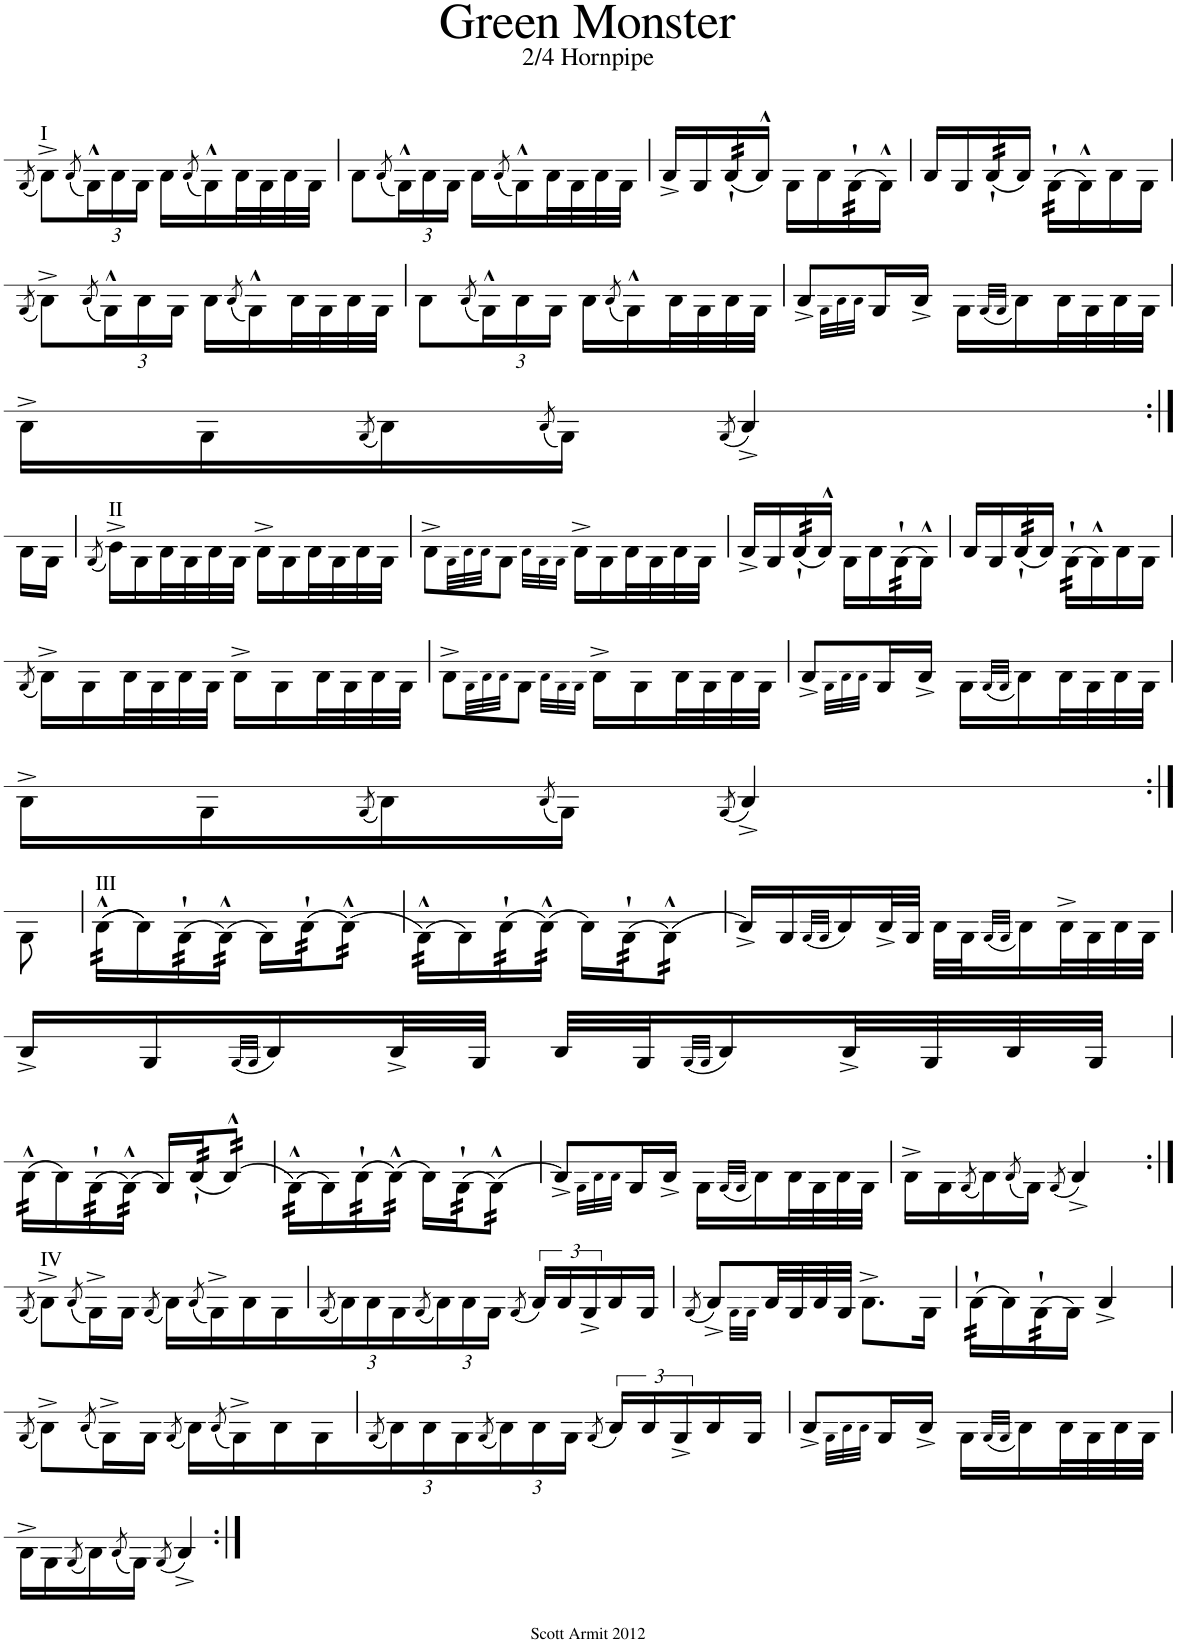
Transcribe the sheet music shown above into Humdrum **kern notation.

**kern
*part1
*staff1
*I"Piano
*I'Pno
*stria1
*clefG2
*k[]
=1
(8qa/
!LO:TX:a:t=I
8cc^\L)
(8qcc/
*Xbrackettup
24a^^\L)
24cc\
24a\JJ
16cc\LL
(8qcc/
16a^^\)
32cc\L
32a\
32cc\
32a\JJJ
=2
8cc\L
(8qcc/
24a^^\L)
24cc\
24a\JJ
16cc\LL
(8qcc/
16a^^\)
32cc\L
32a\
32cc\
32a\JJJ
=3
16cc^/LL
16a/
*tremolo
(64cc`/
(64cc`/
(64cc`/
(64cc`/
*Xtremolo
16cc^^/JJ)
16a\LL
16cc\
*tremolo
(64a`\
(64a`\
(64a`\
(64a`\
*Xtremolo
16a^^\JJ)
=4
16cc/LL
16a/
*tremolo
(64cc`/
(64cc`/
(64cc`/
(64cc`/
*Xtremolo
16cc/JJ)
*tremolo
(64a`\LLLL
(64a`\
(64a`\
(64a`\
*Xtremolo
16a^^\)
16cc\
16a\JJ
!!LO:LB:g=z
=5
(8qa/
8cc^\L)
(8qcc/
24a^^\L)
24cc\
24a\JJ
16cc\LL
(8qcc/
16a^^\)
32cc\L
32a\
32cc\
32a\JJJ
=6
8cc\L
(8qcc/
24a^^\L)
24cc\
24a\JJ
16cc\LL
(8qcc/
16a^^\)
32cc\L
32a\
32cc\
32a\JJJ
=7
8cc^/L
32qa\LLL
32qcc\
32qcc\JJJ
16a/L
16cc^/JJ
16a\LL
(32qa/LLL
32qa/JJJ
16cc\)
32cc\L
32a\
32cc\
32a\JJJ
!!LO:LB:g=z
=8
16cc^\LL
16a\
(8qa/
16cc\)
(8qcc/
16a\JJ)
(8qa/
4cc^/)
!!LO:LB:g=z
=9:|!
16cc\LL
16a\JJ
=10
(8qa/
!LO:TX:a:t=II
16dd^\LL)
16a\
32cc\L
32a\
32cc\
32a\JJJ
16cc^\LL
16a\
32cc\L
32a\
32cc\
32a\JJJ
=11
8cc^\L
32qa\LLL
32qcc\
32qcc\JJJ
8a\J
32qcc\LLL
32qa\
32qa\JJJ
16cc^\LL
16a\
32cc\L
32a\
32cc\
32a\JJJ
=12
16cc^/LL
16a/
*tremolo
(64cc`/
(64cc`/
(64cc`/
(64cc`/
*Xtremolo
16cc^^/JJ)
16a\LL
16cc\
*tremolo
(64a`\
(64a`\
(64a`\
(64a`\
*Xtremolo
16a^^\JJ)
=13
16cc/LL
16a/
*tremolo
(64cc`/
(64cc`/
(64cc`/
(64cc`/
*Xtremolo
16cc/JJ)
*tremolo
(64a`\LLLL
(64a`\
(64a`\
(64a`\
*Xtremolo
16a^^\)
16cc\
16a\JJ
!!LO:LB:g=z
=14
(8qa/
16cc^\LL)
16a\
32cc\L
32a\
32cc\
32a\JJJ
16cc^\LL
16a\
32cc\L
32a\
32cc\
32a\JJJ
=15
8cc^\L
32qa\LLL
32qcc\
32qcc\JJJ
8a\J
32qcc\LLL
32qa\
32qa\JJJ
16cc^\LL
16a\
32cc\L
32a\
32cc\
32a\JJJ
=16
8cc^/L
32qa\LLL
32qcc\
32qcc\JJJ
16a/L
16cc^/JJ
16a\LL
(32qa/LLL
32qa/JJJ
16cc\)
32cc\L
32a\
32cc\
32a\JJJ
!!LO:LB:g=z
=17
16cc^\LL
16a\
(8qa/
16cc\)
(8qcc/
16a\JJ)
(8qa/
4cc^/)
!!LO:LB:g=z
=18:|!
8a\
=19
!LO:TX:a:t=III
*tremolo
((64cc^^\LLLL
((64cc^^\
((64cc^^\
((64cc^^\
*Xtremolo
16cc\))
*tremolo
(64a`\
(64a`\
(64a`\
(64a`\
(64a^^\)
(64a^^\)
(64a^^\)
(64a^^\)JJJJ
*Xtremolo
16a\LL)
*tremolo
(64cc`\
(64cc`\
(64cc`\
(64cc`\JJJJ
(32cc^^\)
(32cc^^\)
(32cc^^\)
(32cc^^\)JJJ
=20
(64a^^\)LLLL
(64a^^\)
(64a^^\)
(64a^^\)
*Xtremolo
16a\)
*tremolo
(64cc`\
(64cc`\
(64cc`\
(64cc`\
(64cc^^\)
(64cc^^\)
(64cc^^\)
(64cc^^\)JJJJ
*Xtremolo
16cc\LL)
*tremolo
(64a`\
(64a`\
(64a`\
(64a`\JJJJ
(32a^^\)
(32a^^\)
(32a^^\)
(32a^^\)JJJ
*Xtremolo
=21
16cc^/LL)
16a/
(32qa/LLL
32qa/JJJ
16cc/)
32cc^/L
32a/JJJ
32cc\LLL
32a\J
(32qa/LLL
32qa/JJJ
16cc\)
32cc^\L
32a\
32cc\
32a\JJJ
!!LO:LB:g=z
=22
16cc^/LL
16a/
(32qa/LLL
32qa/JJJ
16cc/)
32cc^/L
32a/JJJ
32cc/LLL
32a/J
(32qa/LLL
32qa/JJJ
16cc/)
32cc^/L
32a/
32cc/
32a/JJJ
!!LO:LB:g=z
=23
*tremolo
(64cc^^\LLLL
(64cc^^\
(64cc^^\
(64cc^^\
*Xtremolo
16cc\)
*tremolo
(64a`\
(64a`\
(64a`\
(64a`\
(64a^^\)
(64a^^\)
(64a^^\)
(64a^^\)JJJJ
*Xtremolo
16a/LL)
*tremolo
(64cc`/
(64cc`/
(64cc`/
(64cc`/JJJJ
(32cc^^/)
(32cc^^/)
(32cc^^/)
(32cc^^/)JJJ
=24
(64a^^\)LLLL
(64a^^\)
(64a^^\)
(64a^^\)
*Xtremolo
16a\)
*tremolo
(64cc`\
(64cc`\
(64cc`\
(64cc`\
(64cc^^\)
(64cc^^\)
(64cc^^\)
(64cc^^\)JJJJ
*Xtremolo
16cc\LL)
*tremolo
(64a`\
(64a`\
(64a`\
(64a`\JJJJ
(32a^^\)
(32a^^\)
(32a^^\)
(32a^^\)JJJ
*Xtremolo
=25
8cc^/L)
32qa\LLL
32qcc\
32qcc\JJJ
16a/L
16cc^/JJ
16a\LL
(32qa/LLL
32qa/JJJ
16cc\)
32cc\L
32a\
32cc\
32a\JJJ
=26
16cc^\LL
16a\
(8qa/
16cc\)
(8qcc/
16a\JJ)
(8qa/
4cc^/)
!!LO:LB:g=z
=27:|!
(8qa/
!LO:TX:a:t=IV
8cc^\L)
(8qcc/
16a^\L)
16a\JJ
(8qa/
16cc\LL)
(8qcc/
16a^\)
16cc\
16a\
=28
(8qa/
24cc\)
24cc\
24a\
(8qa/
24cc\)
24cc\
24a\JJ
(8qa/
*brackettup
24cc/LL)
24cc/
24a^/
16cc/
16a/JJ
=29
(8qa/
8cc^/L)
32qa\LLL
32qa\JJJ
32cc/LL
32a/
32cc/
32a/JJJ
8.cc^\L
16a\Jk
=30
*tremolo
(64cc`\LLLL
(64cc`\
(64cc`\
(64cc`\
*Xtremolo
16cc\)
*tremolo
(64a`\
(64a`\
(64a`\
(64a`\
*Xtremolo
16a\JJ)
4cc^/
!!LO:LB:g=z
=31
(8qa/
8cc^\L)
(8qcc/
16a^\L)
16a\JJ
(8qa/
16cc\LL)
(8qcc/
16a^\)
16cc\
16a\
=32
(8qa/
*Xbrackettup
24cc\)
24cc\
24a\
(8qa/
24cc\)
24cc\
24a\JJ
(8qa/
*brackettup
24cc/LL)
24cc/
24a^/
16cc/
16a/JJ
=33
8cc^/L
32qa\LLL
32qcc\
32qcc\JJJ
16a/L
16cc^/JJ
16a\LL
(32qa/LLL
32qa/JJJ
16cc\)
32cc\L
32a\
32cc\
32a\JJJ
!!LO:LB:g=z
=34
16cc^\LL
16a\
(8qa/
16cc\)
(8qcc/
16a\JJ)
(8qa/
4cc^/)
=:|!
*-
